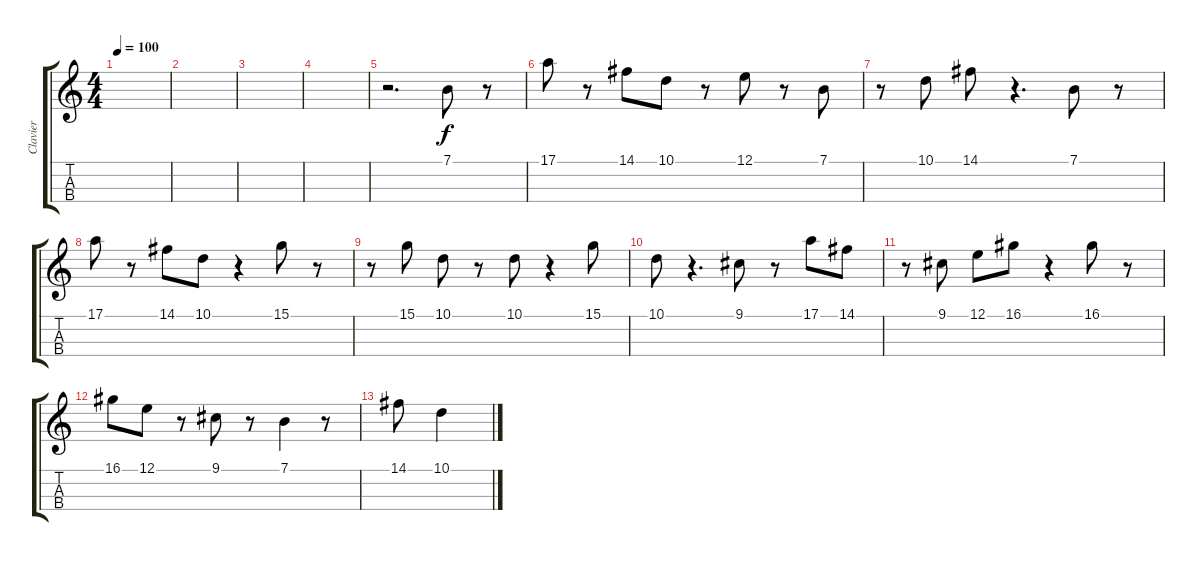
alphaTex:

\track ("Clavier" "Clavier") {instrument lead1square}
\staff {score tabs}
\tuning (E4 B3 G3 D3) {hide}
\ts (4 4)
\tempo 100
\clef g2
\ks c
|
|
|
|
r.2{d} 7.1.8 r.8 |
17.1.8 r.8 14.1.8 10.1.8 r.8 12.1.8 r.8 7.1.8 |
r.8 10.1.8 14.1.8 r.4{d} 7.1.8 r.8 |
17.1.8 r.8 14.1.8 10.1.8 r.4 15.1.8 r.8 |
r.8 15.1.8 10.1.8 r.8 10.1.8 r.4 15.1.8 |
10.1.8 r.4{d} 9.1.8 r.8 17.1.8 14.1.8 |
r.8 9.1.8 12.1.8 16.1.8 r.4 16.1.8 r.8 |
16.1.8 12.1.8 r.8 9.1.8 r.8 7.1.4 r.8 |
14.1.8 10.1.4
